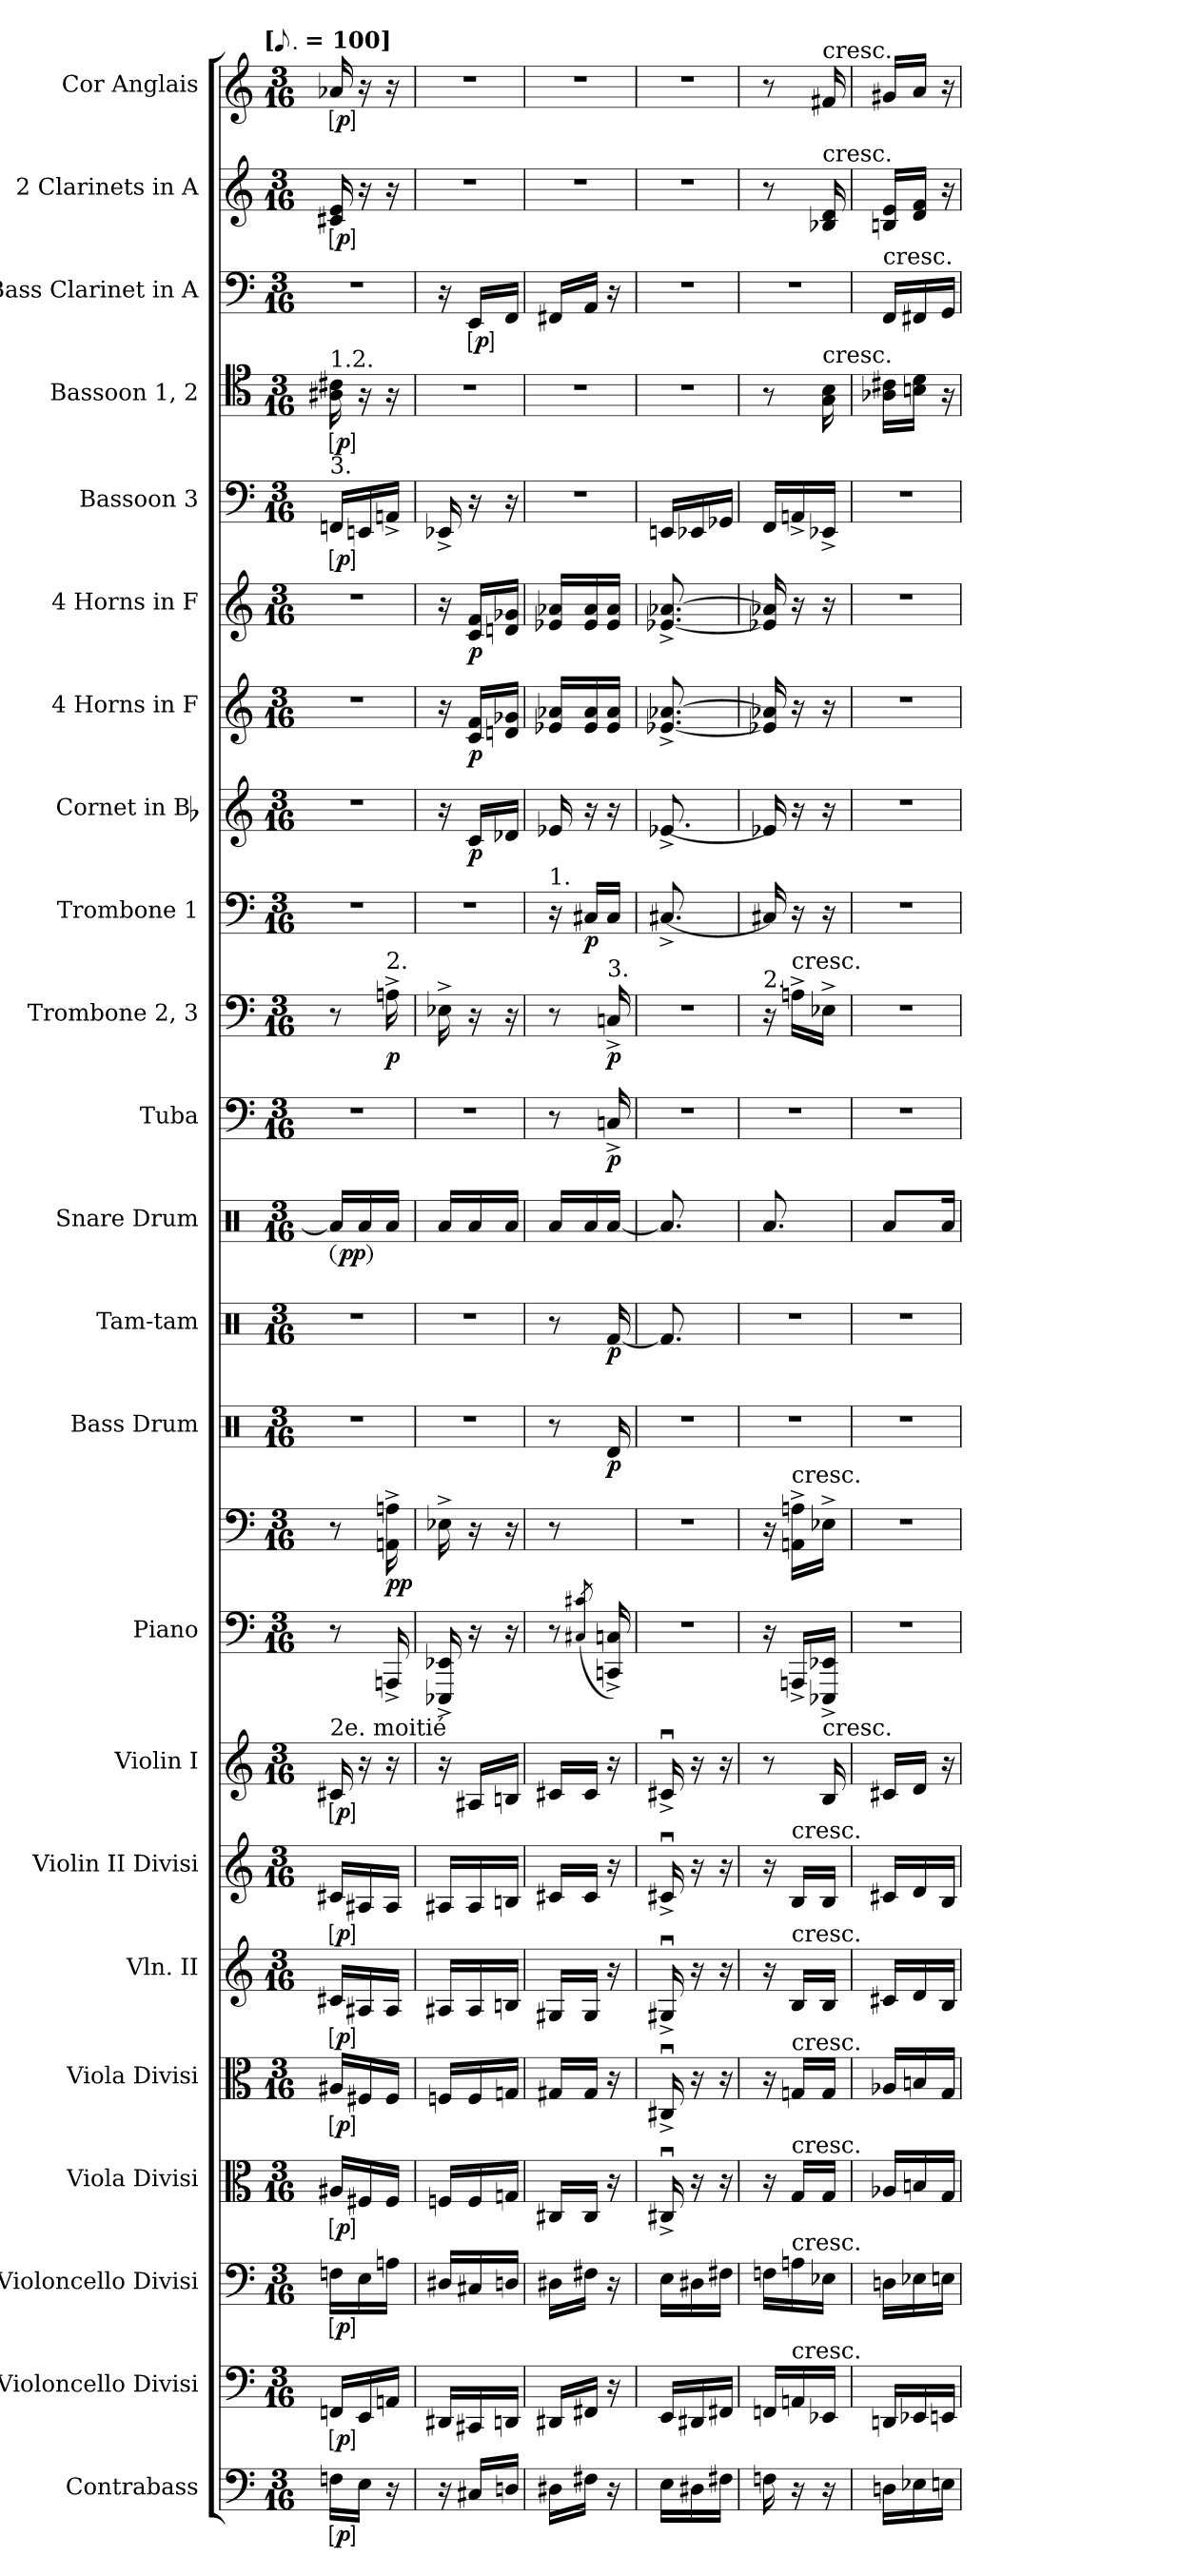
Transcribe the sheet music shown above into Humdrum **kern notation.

**kern	**dynam	**kern	**dynam	**kern	**dynam	**kern	**dynam	**kern	**dynam	**kern	**dynam	**kern	**dynam	**kern	**dynam	**kern	**kern	**dynam	**kern	**dynam	**kern	**dynam	**kern	**dynam	**kern	**dynam	**kern	**dynam	**kern	**dynam	**kern	**dynam	**kern	**dynam	**kern	**dynam	**kern	**dynam	**kern	**dynam	**kern	**dynam	**kern	**dynam	**kern	**dynam
*part23	*part23	*part22	*part22	*part21	*part21	*part20	*part20	*part19	*part19	*part18	*part18	*part17	*part17	*part16	*part16	*part15	*part15	*part15	*part14	*part14	*part13	*part13	*part12	*part12	*part11	*part11	*part10	*part10	*part9	*part9	*part8	*part8	*part7	*part7	*part6	*part6	*part5	*part5	*part4	*part4	*part3	*part3	*part2	*part2	*part1	*part1
*staff24	*staff24	*staff23	*staff23	*staff22	*staff22	*staff21	*staff21	*staff20	*staff20	*staff19	*staff19	*staff18	*staff18	*staff17	*staff17	*staff16	*staff15	*staff15/16	*staff14	*staff14	*staff13	*staff13	*staff12	*staff12	*staff11	*staff11	*staff10	*staff10	*staff9	*staff9	*staff8	*staff8	*staff7	*staff7	*staff6	*staff6	*staff5	*staff5	*staff4	*staff4	*staff3	*staff3	*staff2	*staff2	*staff1	*staff1
*I"Contrabass	*	*I"Violoncello Divisi	*	*I"Violoncello Divisi	*	*I"Viola Divisi	*	*I"Viola Divisi	*	*I"Vln. II	*	*I"Violin II Divisi	*	*I"Violin I	*	*I"Piano	*	*	*I"Bass Drum	*	*I"Tam-tam	*	*I"Snare Drum	*	*I"Tuba	*	*I"Trombone 2, 3	*	*I"Trombone 1	*	*I"Cornet in Bb	*	*I"4 Horns in F	*	*I"4 Horns in F	*	*I"Bassoon 3	*	*I"Bassoon 1, 2	*	*I"Bass Clarinet in A	*	*I"2 Clarinets in A	*	*I"Cor Anglais	*
*I'Cb.	*	*I'Vc	*	*I'Vc.	*	*I'Vla.	*	*I'Vla.	*	*I'Vln	*	*I'Vln. II	*	*I'Vln. I	*	*I'Pno.	*	*	*	*	*	*	*	*	*I'Tba.	*	*I'Tbn. 2, 3	*	*I'Tbn. 1	*	*	*	*I'3.4.Hn.	*	*I'1.2.Hn.	*	*I'Bsn. 3	*	*I'Bsn. 1, 2	*	*I'B. Cl.	*	*I'Cl.	*	*I'C. A.	*
*clefF4	*	*clefF4	*	*clefF4	*	*clefC3	*	*clefC3	*	*clefG2	*	*clefG2	*	*clefG2	*	*clefF4	*clefF4	*	*clefX	*	*clefX	*	*clefX	*	*clefF4	*	*clefF4	*	*clefF4	*	*clefG2	*	*clefG2	*	*clefG2	*	*clefF4	*	*clefC4	*	*clefF4	*	*clefG2	*	*clefG2	*
*ITrd7c12	*	*	*	*	*	*	*	*	*	*	*	*	*	*	*	*	*	*	*	*	*	*	*	*	*	*	*	*	*	*	*ITrd1c2	*	*ITrd4c7	*	*ITrd4c7	*	*	*	*	*	*ITrd2c3	*	*ITrd2c3	*	*ITrd4c7	*
*k[]	*	*k[]	*	*k[]	*	*k[]	*	*k[]	*	*k[]	*	*k[]	*	*k[]	*	*k[]	*k[]	*	*k[]	*	*k[]	*	*k[]	*	*k[]	*	*k[]	*	*k[]	*	*k[b-e-]	*	*k[b-]	*	*k[b-]	*	*k[]	*	*k[]	*	*k[f#c#g#]	*	*k[f#c#g#]	*	*k[b-]	*
!!LO:TX:omd:t=[[8th-dot] = 100]
*M3/16	*	*M3/16	*	*M3/16	*	*M3/16	*	*M3/16	*	*M3/16	*	*M3/16	*	*M3/16	*	*M3/16	*M3/16	*	*M3/16	*	*M3/16	*	*M3/16	*	*M3/16	*	*M3/16	*	*M3/16	*	*M3/16	*	*M3/16	*	*M3/16	*	*M3/16	*	*M3/16	*	*M3/16	*	*M3/16	*	*M3/16	*
*MM75	*	*MM75	*	*MM75	*	*MM75	*	*MM75	*	*MM75	*	*MM75	*	*MM75	*	*MM75	*MM75	*	*MM75	*	*MM75	*	*MM75	*	*MM75	*	*MM75	*	*MM75	*	*MM75	*	*MM75	*	*MM75	*	*MM75	*	*MM75	*	*MM75	*	*MM75	*	*MM75	*
=1	=1	=1	=1	=1	=1	=1	=1	=1	=1	=1	=1	=1	=1	=1	=1	=1	=1	=1	=1	=1	=1	=1	=1	=1	=1	=1	=1	=1	=1	=1	=1	=1	=1	=1	=1	=1	=1	=1	=1	=1	=1	=1	=1	=1	=1	=1
!	!	!	!	!	!	!	!	!	!	!	!	!	!	!	!	!	!	!	!	!	!	!	!	!	!	!	!	!	!	!	!	!	!	!	!	!	!	!	!LO:TX:a:t=1.2.	!	!	!	!	!	!	!
!	!	!	!	!	!	!	!	!	!	!	!	!	!	!	!	!	!	!	!	!	!	!	!	!	!	!	!	!	!	!	!	!	!	!	!	!	!LO:TX:a:t=3.	!	!	!	!	!	!	!	!	!
!	!	!	!	!	!	!	!	!	!	!	!	!	!	!LO:TX:a:t=2e. moitié	!	!	!	!	!	!	!	!	!	!	!	!	!	!	!	!	!	!	!	!	!	!	!	!	!	!	!	!	!	!	!	!
!	!LO:DY:ed=brack	!	!LO:DY:ed=brack	!	!LO:DY:ed=brack	!	!LO:DY:ed=brack	!	!LO:DY:ed=brack	!	!LO:DY:ed=brack	!	!LO:DY:ed=brack	!	!LO:DY:ed=brack	!	!	!	!	!	!	!	!	!LO:DY:ed=paren	!	!	!	!	!	!	!	!	!	!	!	!	!	!LO:DY:ed=brack	!	!LO:DY:ed=brack	!	!	!	!LO:DY:ed=brack	!	!LO:DY:ed=brack
16FFnLL	p	16FFnLL	p	16FnLL	p	16A#XLL	p	16A#XLL	p	16c#XLL	p	16c#XLL	p	16c#X	p	8r	8r	.	16%3r	.	16%3r	.	16Ra/LL]	pp	16%3r	.	8r	.	16%3r	.	16%3r	.	16%3r	.	16%3r	.	16FFnLL	p	16A#X 16c#X	p	16%3r	.	16A#X 16c#	p	16d-X	p
16EEJJ	.	16EE	.	16E	.	16F#X	.	16F#X	.	16A#X	.	16A#X	.	16r	.	.	.	.	.	.	.	.	16Ra/	.	.	.	.	.	.	.	.	.	.	.	.	.	16EEn	.	16r	.	.	.	16r	.	16r	.
!	!	!	!	!	!	!	!	!	!	!	!	!	!	!	!	!	!	!	!	!	!	!	!	!	!	!	!LO:TX:a:t=2.	!	!	!	!	!	!	!	!	!	!	!	!	!	!	!	!	!	!	!
16r	.	16AAnJJ	.	16AnJJ	.	16F#JJ	.	16F#JJ	.	16A#JJ	.	16A#JJ	.	16r	.	16AAAn^	16AAn^ 16An^	pp	.	.	.	.	16Ra/JJ	.	.	.	16An^	p	.	.	.	.	.	.	.	.	16AAn^JJ	.	16r	.	.	.	16r	.	16r	.
=2	=2	=2	=2	=2	=2	=2	=2	=2	=2	=2	=2	=2	=2	=2	=2	=2	=2	=2	=2	=2	=2	=2	=2	=2	=2	=2	=2	=2	=2	=2	=2	=2	=2	=2	=2	=2	=2	=2	=2	=2	=2	=2	=2	=2	=2	=2
16r	.	16DD#XLL	.	16D#XLL	.	16FnLL	.	16FnLL	.	16A#XLL	.	16A#XLL	.	16r	.	16EEE-X^ 16EE-X^	16E-X^	.	16%3r	.	16%3r	.	16Ra/LL	.	16%3r	.	16E-X^	.	16%3r	.	16r	.	16r	.	16r	.	16EE-X^	.	16%3r	.	16r	.	16%3r	.	16%3r	.
!	!	!	!	!	!	!	!	!	!	!	!	!	!	!	!	!	!	!	!	!	!	!	!	!	!	!	!	!	!	!	!	!	!	!	!	!	!	!	!	!	!	!LO:DY:ed=brack	!	!	!	!
16CC#XLL	.	16CC#X	.	16C#X	.	16F	.	16F	.	16A#	.	16A#	.	16A#XLL	.	16r	16r	.	.	.	.	.	16Ra/	.	.	.	16r	.	.	.	16B-LL	p	16F 16B-LL	p	16F 16B-LL	p	16r	.	.	.	16CC#LL	p	.	.	.	.
16DDnJJ	.	16DDnJJ	.	16DnJJ	.	16GnJJ	.	16GnJJ	.	16BnJJ	.	16BnJJ	.	16BnJJ	.	16r	16r	.	.	.	.	.	16Ra/JJ	.	.	.	16r	.	.	.	16c-XJJ	.	16Gn 16c-XJJ	.	16Gn 16c-XJJ	.	16r	.	.	.	16DDJJ	.	.	.	.	.
=3	=3	=3	=3	=3	=3	=3	=3	=3	=3	=3	=3	=3	=3	=3	=3	=3	=3	=3	=3	=3	=3	=3	=3	=3	=3	=3	=3	=3	=3	=3	=3	=3	=3	=3	=3	=3	=3	=3	=3	=3	=3	=3	=3	=3	=3	=3
!	!	!	!	!	!	!	!	!	!	!	!	!	!	!	!	!	!	!	!	!	!	!	!	!	!	!	!	!	!LO:TX:a:t=1.	!	!	!	!	!	!	!	!	!	!	!	!	!	!	!	!	!
16DD#XLL	.	16DD#XLL	.	16D#XLL	.	16C#XLL	.	16G#XLL	.	16G#XLL	.	16c#XLL	.	16c#XLL	.	8r	8r	.	8r	.	8r	.	16Ra/LL	.	8r	.	8r	.	16r	.	16d-X	.	16A-X 16d-XLL	.	16A-X 16d-XLL	.	16%3r	.	16%3r	.	16DD#XLL	.	16%3r	.	16%3r	.
16FF#XJJ	.	16FF#XJJ	.	16F#XJJ	.	16C#JJ	.	16G#JJ	.	16G#JJ	.	16c#JJ	.	16c#JJ	.	.	.	.	.	.	.	.	16Ra/	.	.	.	.	.	16C#XLL	p	16r	.	16A- 16d-	.	16A- 16d-	.	.	.	.	.	16FF#JJ	.	.	.	.	.
.	.	.	.	.	.	.	.	.	.	.	.	.	.	.	.	(>8qC#X/ 8qc#X/	.	.	.	.	.	.	.	.	.	.	.	.	.	.	.	.	.	.	.	.	.	.	.	.	.	.	.	.	.	.
!	!	!	!	!	!	!	!	!	!	!	!	!	!	!	!	!	!	!	!	!	!	!	!	!	!	!	!LO:TX:a:t=3.	!	!	!	!	!	!	!	!	!	!	!	!	!	!	!	!	!	!	!
16r	.	16r	.	16r	.	16r	.	16r	.	16r	.	16r	.	16r	.	16CCn^ 16Cn^)	16ryy	.	16Rd/	p	[16Rf/	p	[16Ra/JJ	.	16Cn^	p	16Cn^	p	16C#JJ	.	16r	.	16A- 16d-JJ	.	16A- 16d-JJ	.	.	.	.	.	16r	.	.	.	.	.
=4	=4	=4	=4	=4	=4	=4	=4	=4	=4	=4	=4	=4	=4	=4	=4	=4	=4	=4	=4	=4	=4	=4	=4	=4	=4	=4	=4	=4	=4	=4	=4	=4	=4	=4	=4	=4	=4	=4	=4	=4	=4	=4	=4	=4	=4	=4
16EELL	.	16EELL	.	16ELL	.	16C#X^u	.	16C#X^u	.	16G#X^u	.	16c#X^u	.	16c#X^u	.	16%3r	16%3r	.	16%3r	.	8.Rf/]	.	8.Ra/]	.	16%3r	.	16%3r	.	[8.C#X^	.	[8.d-X^	.	[8.A-X^ [8.d-X^	.	[8.A-X^ [8.d-X^	.	16EEnLL	.	16%3r	.	16%3r	.	16%3r	.	16%3r	.
16DD#X	.	16DD#X	.	16D#X	.	16r	.	16r	.	16r	.	16r	.	16r	.	.	.	.	.	.	.	.	.	.	.	.	.	.	.	.	.	.	.	.	.	.	16EE-X	.	.	.	.	.	.	.	.	.
16FF#XJJ	.	16FF#XJJ	.	16F#XJJ	.	16r	.	16r	.	16r	.	16r	.	16r	.	.	.	.	.	.	.	.	.	.	.	.	.	.	.	.	.	.	.	.	.	.	16GG-XJJ	.	.	.	.	.	.	.	.	.
=5	=5	=5	=5	=5	=5	=5	=5	=5	=5	=5	=5	=5	=5	=5	=5	=5	=5	=5	=5	=5	=5	=5	=5	=5	=5	=5	=5	=5	=5	=5	=5	=5	=5	=5	=5	=5	=5	=5	=5	=5	=5	=5	=5	=5	=5	=5
!	!	!	!	!	!	!	!	!	!	!	!	!	!	!	!	!	!	!	!	!	!	!	!	!	!	!	!LO:TX:a:t=2.	!	!	!	!	!	!	!	!	!	!	!	!	!	!	!	!	!	!	!
16FFn	.	16FFnLL	.	16FnLL	.	16r	.	16r	.	16r	.	16r	.	8r	.	16r	16r	.	16%3r	.	16%3r	.	8.Ra/	.	16%3r	.	16r	.	16C#X]	.	16d-X]	.	16A-X] 16d-X]	.	16A-X] 16d-X]	.	16FFLL	.	8r	.	16%3r	.	8r	.	8r	.
!	!	!	!	!	!	!	!	!	!	!	!	!	!	!	!	!	!	!	!	!	!	!	!	!	!	!	!LO:TX:t=cresc.	!	!	!	!	!	!	!	!	!	!	!	!	!	!	!	!	!	!	!
!	!	!	!	!	!	!	!	!	!	!	!	!	!	!	!	!	!LO:TX:t=cresc.	!	!	!	!	!	!	!	!	!	!	!	!	!	!	!	!	!	!	!	!	!	!	!	!	!	!	!	!	!
!	!	!	!	!	!	!	!	!	!	!	!	!LO:TX:t=cresc.	!	!	!	!	!	!	!	!	!	!	!	!	!	!	!	!	!	!	!	!	!	!	!	!	!	!	!	!	!	!	!	!	!	!
!	!	!	!	!	!	!	!	!	!	!LO:TX:t=cresc.	!	!	!	!	!	!	!	!	!	!	!	!	!	!	!	!	!	!	!	!	!	!	!	!	!	!	!	!	!	!	!	!	!	!	!	!
!	!	!	!	!	!	!	!	!LO:TX:t=cresc.	!	!	!	!	!	!	!	!	!	!	!	!	!	!	!	!	!	!	!	!	!	!	!	!	!	!	!	!	!	!	!	!	!	!	!	!	!	!
!	!	!	!	!	!	!LO:TX:t=cresc.	!	!	!	!	!	!	!	!	!	!	!	!	!	!	!	!	!	!	!	!	!	!	!	!	!	!	!	!	!	!	!	!	!	!	!	!	!	!	!	!
!	!	!	!	!LO:TX:t=cresc.	!	!	!	!	!	!	!	!	!	!	!	!	!	!	!	!	!	!	!	!	!	!	!	!	!	!	!	!	!	!	!	!	!	!	!	!	!	!	!	!	!	!
!	!	!LO:TX:t=cresc.	!	!	!	!	!	!	!	!	!	!	!	!	!	!	!	!	!	!	!	!	!	!	!	!	!	!	!	!	!	!	!	!	!	!	!	!	!	!	!	!	!	!	!	!
16r	.	16AAn	.	16An	.	16GLL	.	16GnLL	.	16BLL	.	16BLL	.	.	.	16AAAn^LL	16AAn^ 16An^LL	.	.	.	.	.	.	.	.	.	16An^LL	.	16r	.	16r	.	16r	.	16r	.	16AAn^	.	.	.	.	.	.	.	.	.
!	!	!	!	!	!	!	!	!	!	!	!	!	!	!	!	!	!	!	!	!	!	!	!	!	!	!	!	!	!	!	!	!	!	!	!	!	!	!	!	!	!	!	!	!	!LO:TX:t=cresc.	!
!	!	!	!	!	!	!	!	!	!	!	!	!	!	!	!	!	!	!	!	!	!	!	!	!	!	!	!	!	!	!	!	!	!	!	!	!	!	!	!	!	!	!	!LO:TX:t=cresc.	!	!	!
!	!	!	!	!	!	!	!	!	!	!	!	!	!	!	!	!	!	!	!	!	!	!	!	!	!	!	!	!	!	!	!	!	!	!	!	!	!	!	!LO:TX:t=cresc.	!	!	!	!	!	!	!
!	!	!	!	!	!	!	!	!	!	!	!	!	!	!LO:TX:t=cresc.	!	!	!	!	!	!	!	!	!	!	!	!	!	!	!	!	!	!	!	!	!	!	!	!	!	!	!	!	!	!	!	!
16r	.	16EE-XJJ	.	16E-XJJ	.	16GJJ	.	16GJJ	.	16BJJ	.	16BJJ	.	16B	.	16EEE-X^ 16EE-X^JJ	16E-X^JJ	.	.	.	.	.	.	.	.	.	16E-X^JJ	.	16r	.	16r	.	16r	.	16r	.	16EE-X^JJ	.	16G 16B	.	.	.	16Gn 16B	.	16Bn	.
=6	=6	=6	=6	=6	=6	=6	=6	=6	=6	=6	=6	=6	=6	=6	=6	=6	=6	=6	=6	=6	=6	=6	=6	=6	=6	=6	=6	=6	=6	=6	=6	=6	=6	=6	=6	=6	=6	=6	=6	=6	=6	=6	=6	=6	=6	=6
!	!	!	!	!	!	!	!	!	!	!	!	!	!	!	!	!	!	!	!	!	!	!	!	!	!	!	!	!	!	!	!	!	!	!	!	!	!	!	!	!	!LO:TX:t=cresc.	!	!	!	!	!
16DDnLL	.	16DDnLL	.	16DnLL	.	16A-XLL	.	16A-XLL	.	16c#XLL	.	16c#XLL	.	16c#XLL	.	16%3r	16%3r	.	16%3r	.	16%3r	.	8Ra/L	.	16%3r	.	16%3r	.	16%3r	.	16%3r	.	16%3r	.	16%3r	.	16%3r	.	16A-X 16c#XLL	.	16DDLL	.	16G#X 16c#LL	.	16c#XLL	.
16EE-X	.	16EE-X	.	16E-X	.	16Bn	.	16Bn	.	16d	.	16d	.	16dJJ	.	.	.	.	.	.	.	.	.	.	.	.	.	.	.	.	.	.	.	.	.	.	.	.	16Bn 16dJJ	.	16DD#X	.	16B 16dJJ	.	16dJJ	.
16EEnJJ	.	16EEnJJ	.	16EnJJ	.	16GJJ	.	16GJJ	.	16BJJ	.	16BJJ	.	16r	.	.	.	.	.	.	.	.	16Ra/Jk	.	.	.	.	.	.	.	.	.	.	.	.	.	.	.	16r	.	16EEJJ	.	16r	.	16r	.
=	=	=	=	=	=	=	=	=	=	=	=	=	=	=	=	=	=	=	=	=	=	=	=	=	=	=	=	=	=	=	=	=	=	=	=	=	=	=	=	=	=	=	=	=	=	=
*-	*-	*-	*-	*-	*-	*-	*-	*-	*-	*-	*-	*-	*-	*-	*-	*-	*-	*-	*-	*-	*-	*-	*-	*-	*-	*-	*-	*-	*-	*-	*-	*-	*-	*-	*-	*-	*-	*-	*-	*-	*-	*-	*-	*-	*-	*-
